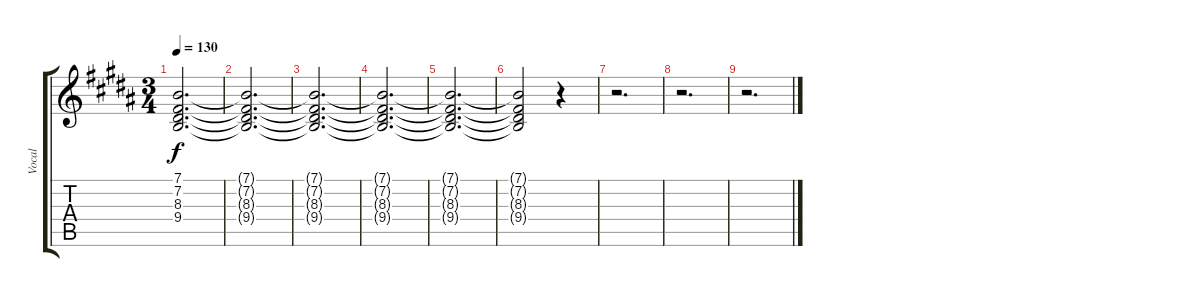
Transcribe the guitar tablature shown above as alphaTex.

\track ("Vocal" "Vocal") {instrument tenorsax}
\staff {score tabs}
\tuning (E4 B3 G3 D3 A2 E2) {hide}
\ts (3 4)
\section ("" "")
\tempo 130
\clef g2
\ks b
(7.1 7.2 8.3 9.4).2{d dy f} |
(7.1{t} 7.2{t} 8.3{t} 9.4{t}).2{d} |
(7.1{t} 7.2{t} 8.3{t} 9.4{t}).2{d} |
(7.1{t} 7.2{t} 8.3{t} 9.4{t}).2{d} |
(7.1{t} 7.2{t} 8.3{t} 9.4{t}).2{d} |
(7.1{t} 7.2{t} 8.3{t} 9.4{t}).2 r.4 |
r.2{d} |
r.2{d} |
r.2{d}
